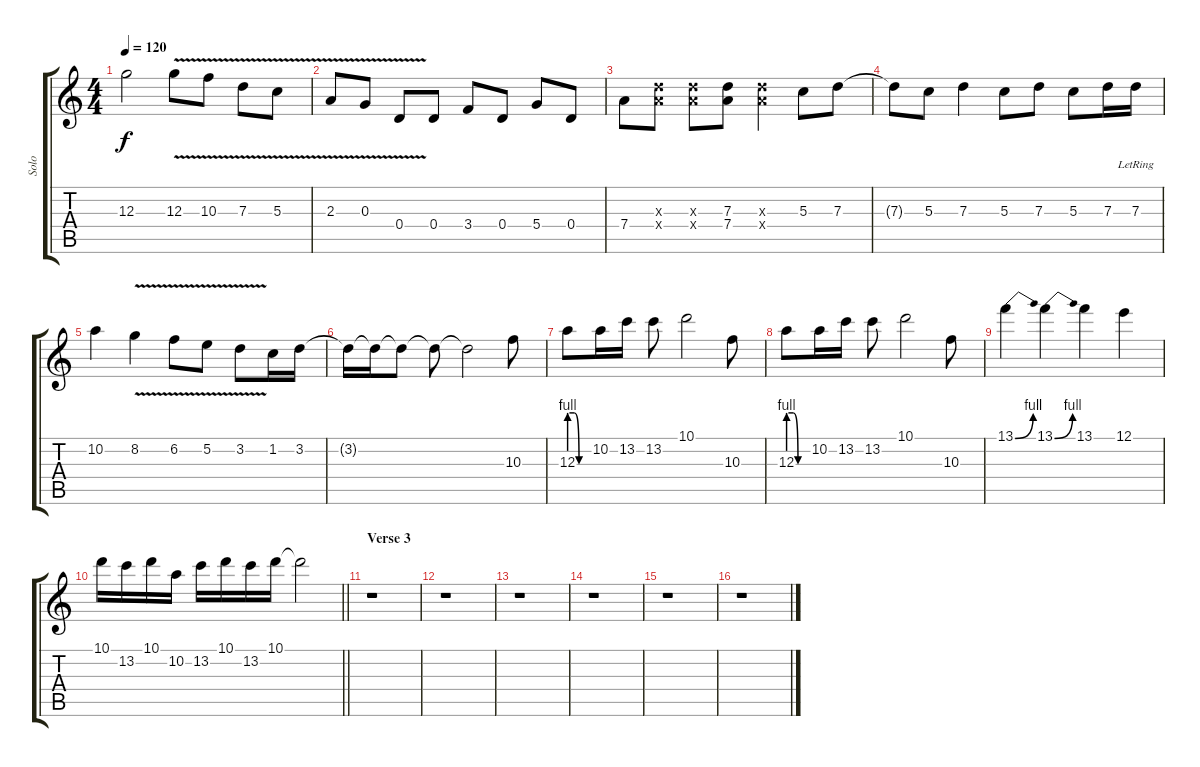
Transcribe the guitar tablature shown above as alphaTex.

\track ("Solo" "Solo") {instrument distortionguitar}
\staff {score tabs}
\tuning (E4 B3 G3 D3 A2 E2) {hide}
\ts (4 4)
\tempo 120
\clef g2
\ks c
12.3{t}.2{dy f} 12.3{v}.8 10.3{v}.8 7.3{v}.8 5.3{v}.8 |
2.3{v}.8 0.3{v}.8 0.4{v}.8 0.4.8 3.4.8 0.4.8 5.4.8 0.4.8 |
7.4.8 (7.3{x} 7.4{x}).8 (7.3{x} 7.4{x}).8 (7.3 7.4).8 (7.3{x} 7.4{x}).4 5.3.8 7.3.8 |
7.3{t}.8 5.3.8 7.3.4 5.3.8 7.3.8 5.3.8 7.3.16 7.3{lr}.16 |
10.2.4 8.2{v}.4 6.2{v}.8 5.2{v}.8 3.2{v}.8 1.2.16 3.2.16 |
3.2{t}.16 3.2{t}.16 3.2{t}.8 3.2{t}.8 3.2{t}.2 10.3.8 |
12.3{be (custom 0 4 15 4 30 0 60 0)}.8 10.2.16 13.2.16 13.2.8 10.1.2 10.3.8 |
12.3{be (custom 0 4 15 4 30 0 60 0)}.8 10.2.16 13.2.16 13.2.8 10.1.2 10.3.8 |
13.1{be (bend 0 0 60 4)}.4 13.1{be (bend 0 0 60 4)}.4 13.1.4 12.1.4 |
\barLineRight lightlight
10.1.16 13.2.16 10.1.16 10.2.16 13.2.16 10.1.16 13.2.16 10.1.16{volume 0} 10.1{t}.2 |
\section ("" "Verse 3")
r.1 |
r.1 |
r.1 |
r.1 |
r.1 |
r.1
